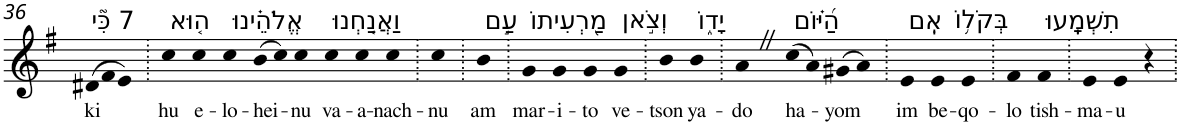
**kern	**text
*part1	*part1
*staff1	*staff1
*I"Piano	*
*I'Pno	*
!!LO:PB:g=z
*clefG2	*
*k[f#]	*
*G:	*
*Xtuplet	*
=36	=36
!LO:TX:a:t=7 כִּ֘י	!
!	!LO:LY:b
(>12d#X	ki
12f#	.
12e)	.
=37.	=37.
!LO:TX:a:t=ה֤וּא	!
!	!LO:LY:b
4cc	hu
!LO:TX:a:t=אֱלֹהֵ֗ינוּ	!
!	!LO:LY:b
4cc	e-
!	!LO:LY:b
4cc	-lo-
!	!LO:LY:b
(>8b	-hei-
8cc)	.
!	!LO:LY:b
4cc	-nu
!LO:TX:a:t=וַאֲנַ֤חְנוּ	!
!	!LO:LY:b
4cc	va-
!	!LO:LY:b
4cc	-a-
!	!LO:LY:b
4cc	-nach-
=38.	=38.
!	!LO:LY:b
4cc	-nu
=39.	=39.
!LO:TX:a:t=עַ֣ם	!
!	!LO:LY:b
4b	am
=40.	=40.
!LO:TX:a:t=מַ֭רְעִיתוֹ	!
!	!LO:LY:b
4g	mar-
!	!LO:LY:b
4g	-i-
!	!LO:LY:b
4g	-to
!LO:TX:a:t=וְצֹ֣אן	!
!	!LO:LY:b
4g	ve-
=41.	=41.
!	!LO:LY:b
4b	-tson
!LO:TX:a:t=יָד֑וֹ	!
!	!LO:LY:b
4b	ya-
=42.	=42.
!	!LO:LY:b
4aZ	-do
!LO:TX:a:t=הַ֝יּ֗וֹם	!
!	!LO:LY:b
(>8cc	ha-
8a)	.
!	!LO:LY:b
(>8g#X	-yom
8a)	.
=43.	=43.
!LO:TX:a:t=אִֽם	!
!	!LO:LY:b
4e	im
!LO:TX:a:t=בְּקֹל֥וֹ	!
!	!LO:LY:b
4e	be-
!	!LO:LY:b
4e	-qo-
=44.	=44.
!	!LO:LY:b
4f#	-lo
!LO:TX:a:t=תִשְׁמָֽעוּ	!
!	!LO:LY:b
4f#	tish-
=45.	=45.
!	!LO:LY:b
4e	-ma-
!	!LO:LY:b
4e	-u
4r	.
=.	=.
*-	*-
